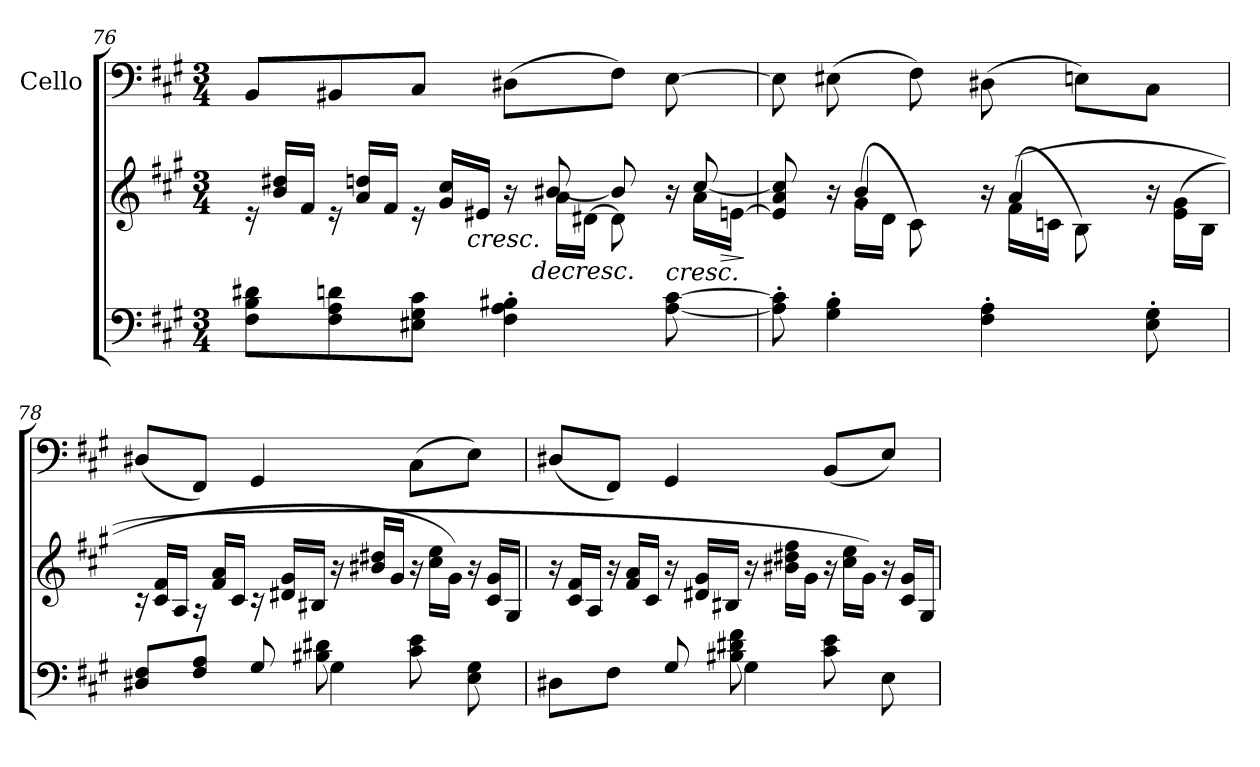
**kern	**kern	**dynam	**kern
*part2	*part2	*part2	*part1
*staff3	*staff2	*staff2/3	*staff1
*	*	*	*I"Cello
!!LO:LB:g=z
*clefF4	*clefG2	*	*clefF4
*k[f#c#g#]	*k[f#c#g#]	*	*k[f#c#g#]
*M3/4	*M3/4	*	*M3/4
*	*Xtuplet	*	*
=76	=76	=76	=76
*	*^	*	*
8F#\ 8B\ 8d#X\L	24re	8ryy	.	8BB/L
.	24b/ 24dd#X/LL	.	.	.
.	24f#/JJ	.	.	.
8F#\ 8A\ 8dn\	24re	8ryy	.	8BB#X/
.	24a/ 24ddn/LL	.	.	.
.	24f#/JJ	.	.	.
8E#X\ 8G#\ 8c#\J	24re	8ryy	.	8C#/J
.	24g#/ 24cc#/LL	.	.	.
!	!	!	!LO:HP:b	!
.	24e#X/JJ	.	<	.
4F#\' 4A\' 4B#X\'	24r	24ryy	.	(>8D#X\L
!	!	!	!LO:HP:b	!
.	24a\LL	[12b#X/	>	.
.	[24d#X\JJ	.	.	.
.	8d#\]	8b#/]	.	8F#\J)
!	!	!	!LO:HP:b	!
[8A\ [8c#\	24r	24ryy	<	[8E\
.	24a\LL	[12cc#/	.	.
!	!	!	!LO:HP:b	!
.	[24en\JJ	.	>	.
*	*v	*v	*	*
.	.	] [ ]	.
=77	=77	=77	=77
*	*^	*	*
8A\]' 8c#\]'	8e/] 8a/ 8cc#/]	6ryy	.	8E\]
4G#\' 4B\'	24r	.	.	(>8E#X\
.	(<24g#\LL	(>6b'/	.	.
.	24d\JJ	.	.	.
.	8c#\)	.	.	8F#\)
.	.	24ryy	.	.
4F#\' 4A\'	24r	24ryy	.	(>8D#X\
.	((<24f#\LL	6a'/	.	.
.	24cn\JJ	.	.	.
.	8B\)	.	.	8En\L)
.	.	6ryy	.	.
8E\' 8G#\'	24r	.	.	8C#\J
.	(>24e\ 24g#\LL	.	.	.
.	24B\JJ	.	.	.
*	*v	*v	*	*
.	.	[	.
=78	=78	=78	=78
*^	*	*	*
8D#X/ 8F#/L	4.ryy	24rc	.	(<8D#X/L
.	.	24c#/ 24f#/LL	.	.
.	.	24A/JJ	.	.
8F#/ 8A/J	.	24rA	.	8FF#/J)
.	.	24f#/ 24a/LL	.	.
.	.	24c#/JJ	.	.
8G#/	.	24rc	.	4GG#/
.	.	24d#X/ 24g#/LL	.	.
.	.	24B#X/JJ	.	.
4G#\	8B#X\ 8d#X\	24r	.	.
.	.	24b#X/ 24dd#X/LL	.	.
.	.	24g#/JJ	.	.
.	8c#\ 8e\	24r	.	(>8C#\L
.	.	24cc#\ 24ee\LL	.	.
.	.	24g#\JJ)	.	.
8E\ 8G#\	8ryy	24r	.	8E\J)
.	.	24c#/ 24g#/LL	.	.
.	.	24G#/JJ	.	.
!!LO:PB:g=z
=79	=79	=79	=79	=79
8D#X\L	4.ryy	24r	.	(<8D#X/L
.	.	24c#/ 24f#/LL	.	.
.	.	24A/JJ	.	.
8F#\J	.	24r	.	8FF#/J)
.	.	24f#/ 24a/LL	.	.
.	.	24c#/JJ	.	.
8G#/	.	24r	.	4GG#/
.	.	24d#X/ 24g#/LL	.	.
.	.	24B#X/JJ	.	.
4G#\	8B#X\ 8d#X\ 8f#\	24r	.	.
.	.	24b#X\ 24dd#X\ 24ff#\LL	.	.
.	.	24g#\JJ	.	.
.	8c#\ 8e\	24r	.	(<8BB/L
.	.	24cc#\ 24ee\LL	.	.
.	.	24g#\JJ)	.	.
8E\	8ryy	24r	.	8E/J)
.	.	24c#/ 24g#/LL	.	.
.	.	24G#/JJ	.	.
*v	*v	*	*	*
=	=	=	=
*-	*-	*-	*-
